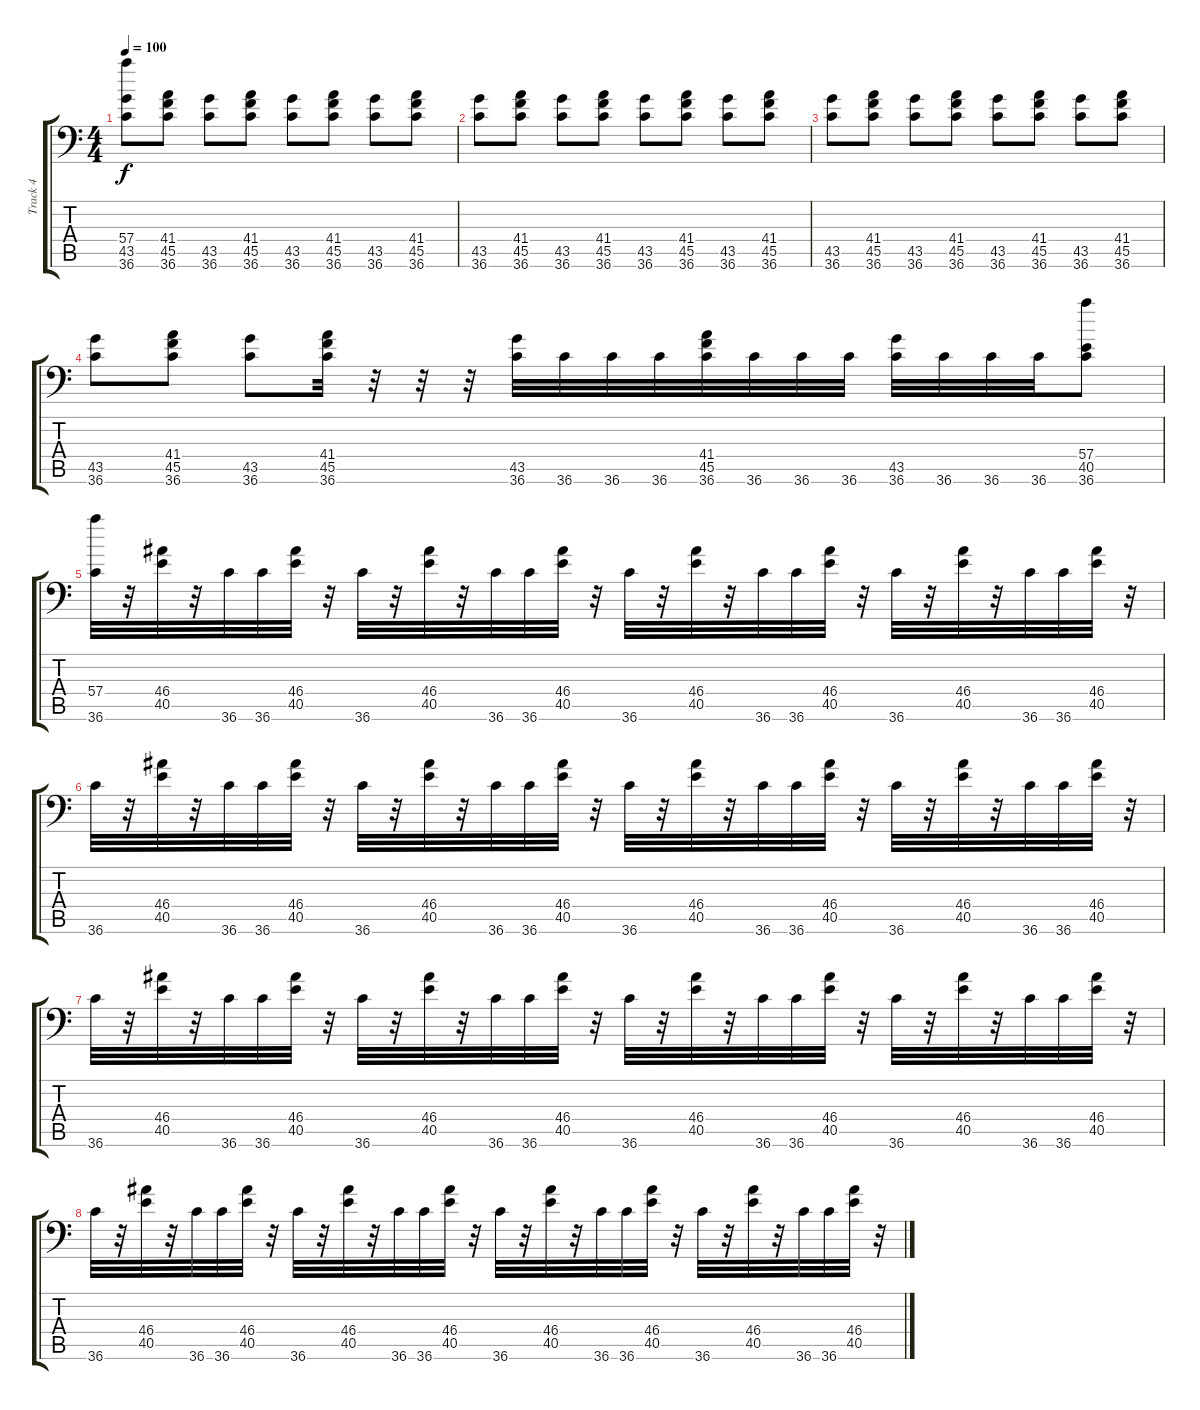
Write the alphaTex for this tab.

\track ("Track 4" "Track 4") {instrument acousticgrandpiano}
\staff {score tabs}
\tuning (C-1 C-1 C-1 C-1 C-1 C-1) {hide}
\ts (4 4)
\tempo 100
\clef f4
\ks c
(57.4 43.5 36.6).8{dy f} (41.4 45.5 36.6).8 (43.5 36.6).8 (41.4 45.5 36.6).8 (43.5 36.6).8 (41.4 45.5 36.6).8 (43.5 36.6).8 (41.4 45.5 36.6).8 |
(43.5 36.6).8 (41.4 45.5 36.6).8 (43.5 36.6).8 (41.4 45.5 36.6).8 (43.5 36.6).8 (41.4 45.5 36.6).8 (43.5 36.6).8 (41.4 45.5 36.6).8 |
(43.5 36.6).8 (41.4 45.5 36.6).8 (43.5 36.6).8 (41.4 45.5 36.6).8 (43.5 36.6).8 (41.4 45.5 36.6).8 (43.5 36.6).8 (41.4 45.5 36.6).8 |
(43.5 36.6).8 (41.4 45.5 36.6).8 (43.5 36.6).8 (41.4 45.5 36.6).32 r.32 r.32 r.32 (43.5 36.6).32 36.6.32 36.6.32 36.6.32 (41.4 45.5 36.6).32 36.6.32 36.6.32 36.6.32 (43.5 36.6).32 36.6.32 36.6.32 36.6.32 (57.4 40.5 36.6).8 |
(57.4 36.6).32 r.32 (46.4 40.5).32 r.32 36.6.32 36.6.32 (46.4 40.5).32 r.32 36.6.32 r.32 (46.4 40.5).32 r.32 36.6.32 36.6.32 (46.4 40.5).32 r.32 36.6.32 r.32 (46.4 40.5).32 r.32 36.6.32 36.6.32 (46.4 40.5).32 r.32 36.6.32 r.32 (46.4 40.5).32 r.32 36.6.32 36.6.32 (46.4 40.5).32 r.32 |
36.6.32 r.32 (46.4 40.5).32 r.32 36.6.32 36.6.32 (46.4 40.5).32 r.32 36.6.32 r.32 (46.4 40.5).32 r.32 36.6.32 36.6.32 (46.4 40.5).32 r.32 36.6.32 r.32 (46.4 40.5).32 r.32 36.6.32 36.6.32 (46.4 40.5).32 r.32 36.6.32 r.32 (46.4 40.5).32 r.32 36.6.32 36.6.32 (46.4 40.5).32 r.32 |
36.6.32 r.32 (46.4 40.5).32 r.32 36.6.32 36.6.32 (46.4 40.5).32 r.32 36.6.32 r.32 (46.4 40.5).32 r.32 36.6.32 36.6.32 (46.4 40.5).32 r.32 36.6.32 r.32 (46.4 40.5).32 r.32 36.6.32 36.6.32 (46.4 40.5).32 r.32 36.6.32 r.32 (46.4 40.5).32 r.32 36.6.32 36.6.32 (46.4 40.5).32 r.32 |
36.6.32 r.32 (46.4 40.5).32 r.32 36.6.32 36.6.32 (46.4 40.5).32 r.32 36.6.32 r.32 (46.4 40.5).32 r.32 36.6.32 36.6.32 (46.4 40.5).32 r.32 36.6.32 r.32 (46.4 40.5).32 r.32 36.6.32 36.6.32 (46.4 40.5).32 r.32 36.6.32 r.32 (46.4 40.5).32 r.32 36.6.32 36.6.32 (46.4 40.5).32 r.32
